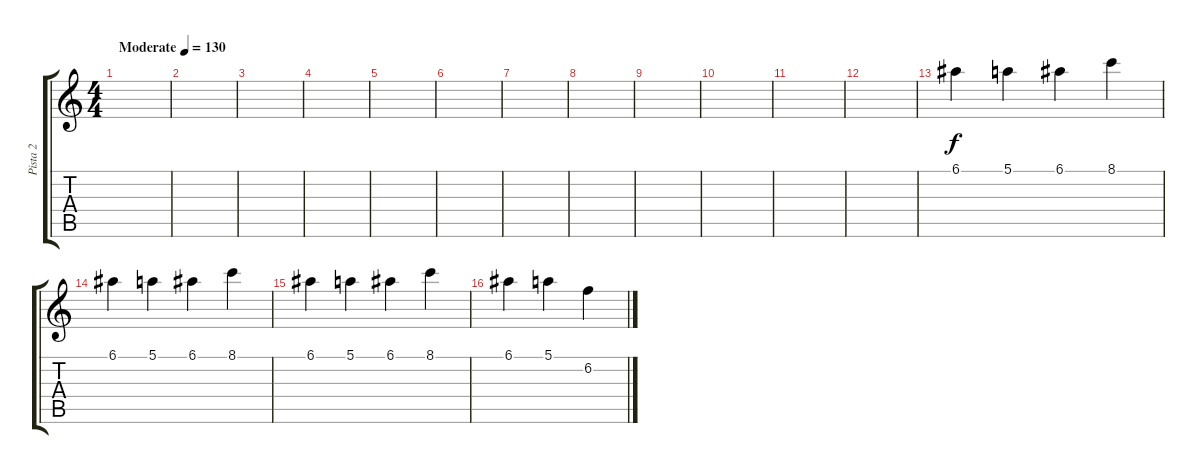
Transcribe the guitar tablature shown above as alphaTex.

\track ("Pista 2" "Pista 2") {instrument overdrivenguitar}
\staff {score tabs}
\tuning (E4 B3 G3 D3 A2 E2) {hide}
\ts (4 4)
\tempo (130 "Moderate")
\clef g2
\ks c
|
|
|
|
|
|
|
|
|
|
|
|
6.1.4 5.1.4 6.1.4 8.1.4 |
6.1.4 5.1.4 6.1.4 8.1.4 |
6.1.4 5.1.4 6.1.4 8.1.4 |
6.1.4 5.1.4 6.2.4
